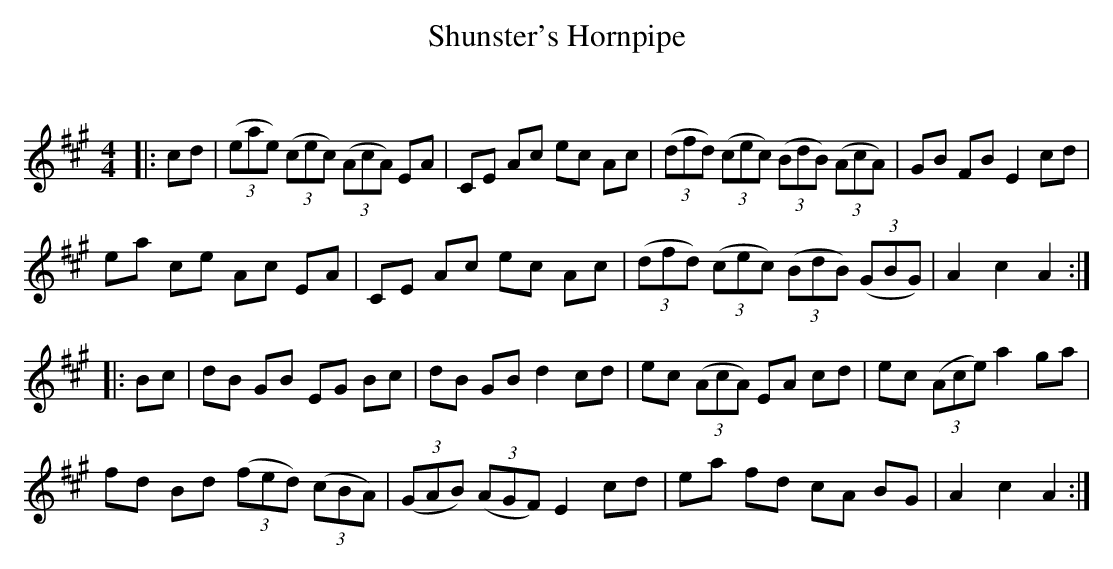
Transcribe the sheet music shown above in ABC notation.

X:1
T: Shunster's Hornpipe
C:
Q: 232
K:A
M:4/4
L:1/8
|:cd|((3eae) ((3cec) ((3AcA) EA|CE Ac ec Ac|((3dfd) ((3cec) ((3BdB) ((3AcA) |GB FB E2 cd|
ea ce Ac EA|CE Ac ec Ac|((3dfd) ((3cec) ((3BdB) ((3GBG) |A2 c2 A2:|
|:Bc|dB GB EG Bc|dB GB d2 cd|ec ((3AcA) EA cd|ec ((3Ace) a2 ga|
fd Bd ((3fed) ((3cBA) |((3GAB) ((3AGF) E2 cd|ea fd cA BG|A2 c2 A2:|
